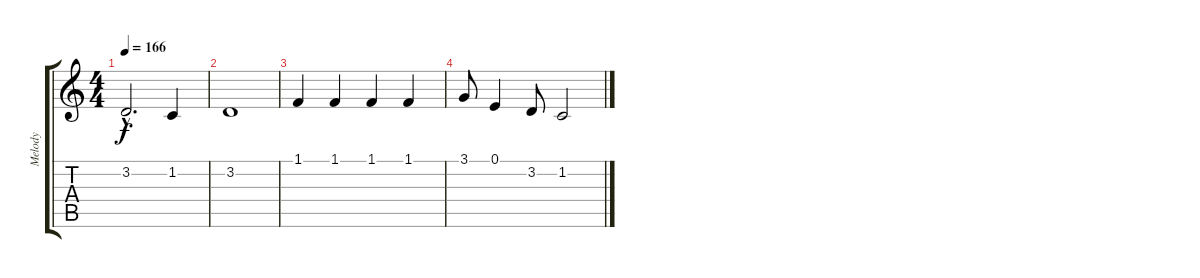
\track ("Melody" "Melody") {instrument clarinet}
\staff {score tabs}
\tuning (E4 B3 G3 D3 A2 E2) {hide}
\ts (4 4)
\tempo 166
\clef g2
\ks c
3.2{hac}.2{d dy f} 1.2.4 |
3.2.1 |
1.1.4 1.1.4 1.1.4 1.1.4 |
3.1.8 0.1.4 3.2.8 1.2.2
